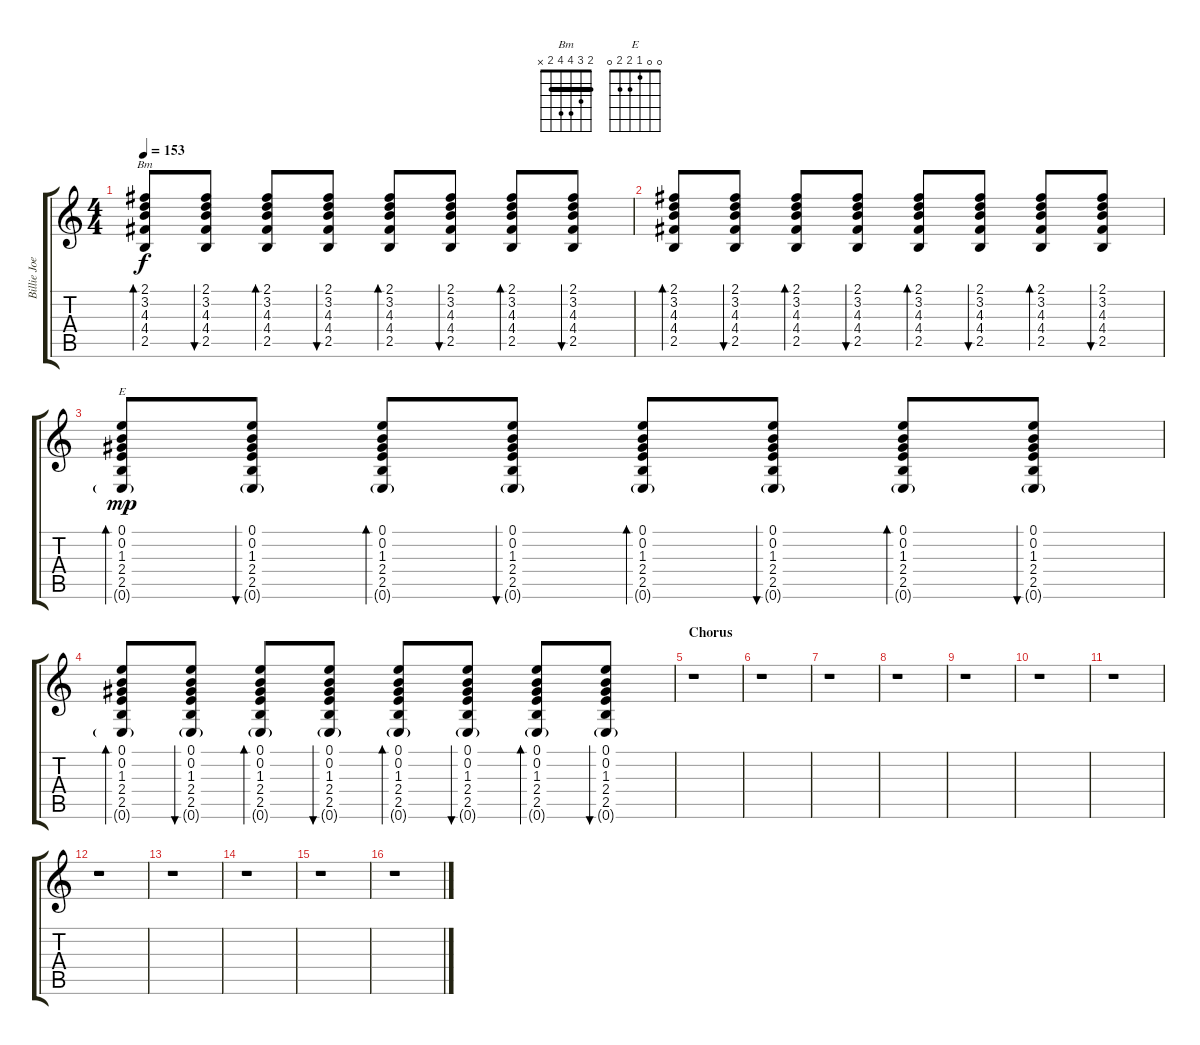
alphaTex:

\track ("Billie Joe Armstrong (Acoustic Guitar 1)" "Billie Joe") {instrument acousticguitarnylon}
\staff {score tabs}
\tuning (E4 B3 G3 D3 A2 E2) {hide}
\chord ("Bm" 2 3 4 4 2 x) {barre 2}
\chord ("E" 0 0 1 2 2 0)
\ts (4 4)
\tempo 153
\clef g2
\ks c
(2.1 3.2 4.3 4.4 2.5).8{bd 60 ch "Bm" dy f} (2.1 3.2 4.3 4.4 2.5).8{bu 60} (2.1 3.2 4.3 4.4 2.5).8{bd 60} (2.1 3.2 4.3 4.4 2.5).8{bu 60} (2.1 3.2 4.3 4.4 2.5).8{bd 60} (2.1 3.2 4.3 4.4 2.5).8{bu 60} (2.1 3.2 4.3 4.4 2.5).8{bd 60} (2.1 3.2 4.3 4.4 2.5).8{bu 60} |
(2.1 3.2 4.3 4.4 2.5).8{bd 60} (2.1 3.2 4.3 4.4 2.5).8{bu 60} (2.1 3.2 4.3 4.4 2.5).8{bd 60} (2.1 3.2 4.3 4.4 2.5).8{bu 60} (2.1 3.2 4.3 4.4 2.5).8{bd 60} (2.1 3.2 4.3 4.4 2.5).8{bu 60} (2.1 3.2 4.3 4.4 2.5).8{bd 60} (2.1 3.2 4.3 4.4 2.5).8{bu 60} |
(0.1 0.2 1.3 2.4 2.5 0.6{g}).8{bd 60 ch "E" dy mp} (0.1 0.2 1.3 2.4 2.5 0.6{g}).8{bu 60} (0.1 0.2 1.3 2.4 2.5 0.6{g}).8{bd 60} (0.1 0.2 1.3 2.4 2.5 0.6{g}).8{bu 60} (0.1 0.2 1.3 2.4 2.5 0.6{g}).8{bd 60} (0.1 0.2 1.3 2.4 2.5 0.6{g}).8{bu 60} (0.1 0.2 1.3 2.4 2.5 0.6{g}).8{bd 60} (0.1 0.2 1.3 2.4 2.5 0.6{g}).8{bu 60} |
(0.1 0.2 1.3 2.4 2.5 0.6{g}).8{bd 60} (0.1 0.2 1.3 2.4 2.5 0.6{g}).8{bu 60} (0.1 0.2 1.3 2.4 2.5 0.6{g}).8{bd 60} (0.1 0.2 1.3 2.4 2.5 0.6{g}).8{bu 60} (0.1 0.2 1.3 2.4 2.5 0.6{g}).8{bd 60} (0.1 0.2 1.3 2.4 2.5 0.6{g}).8{bu 60} (0.1 0.2 1.3 2.4 2.5 0.6{g}).8{bd 60} (0.1 0.2 1.3 2.4 2.5 0.6{g}).8{bu 60} |
\section ("" "Chorus")
r.1 |
r.1 |
r.1 |
r.1 |
r.1 |
r.1 |
r.1 |
r.1 |
r.1 |
r.1 |
r.1 |
r.1
